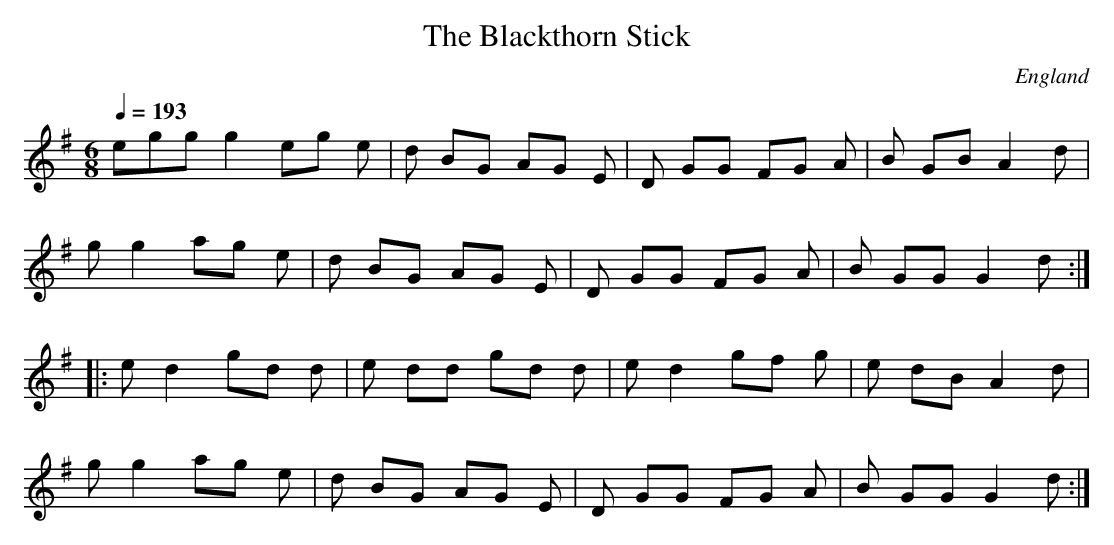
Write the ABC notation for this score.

X:1
T:The Blackthorn Stick
O:England
M:6/8
L:1/8
Q:1/4=193
K:G
V:1
segnogg2 eg e|d BG AG E|D GG FG A|B GB A2 d|
g g2 ag e|d BG AG E|D GG FG A|B GG G2 d:| |:
e d2 gd d|e dd gd d|e d2 gf g|e dB A2 d|
g g2 ag e|d BG AG E|D GG FG A|B GG G2 d:|
